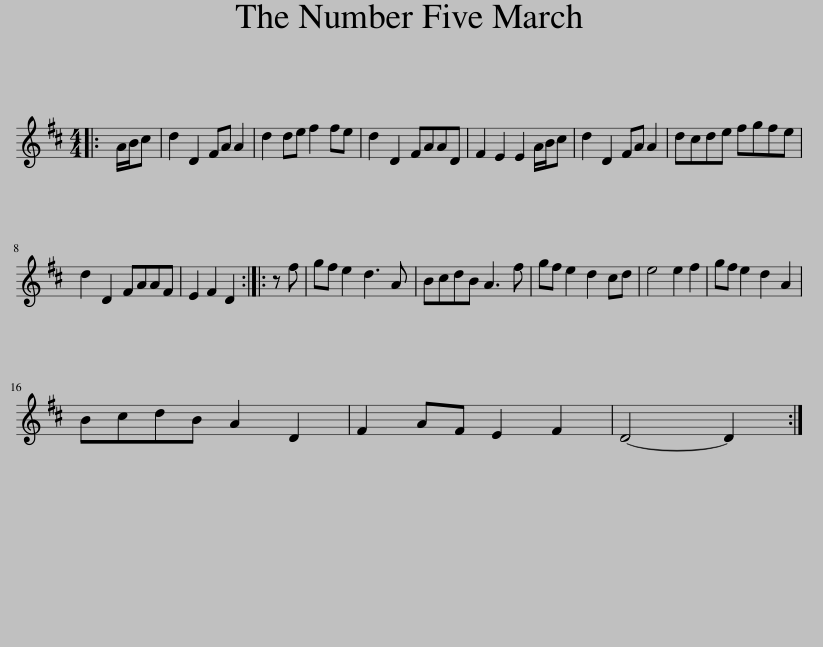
X:1
L:1/8
M:4/4
I:linebreak $
K:D
V:1 treble
V:1
|: A/B/c | d2 D2 FA A2 | d2 de f2 fe | d2 D2 FAAD | F2 E2 E2 A/B/c | %5
 d2 D2 FA A2 | dcde fgfe |$ d2 D2 FAAF | E2 F2 D2 :: z f | %10
 gf e2 d3 A | BcdB A3 f | gf e2 d2 cd | e4 e2 f2 | gf e2 d2 A2 |$ %15
 BcdB A2 D2 | F2 AF E2 F2 | D4- D2 :| %18
